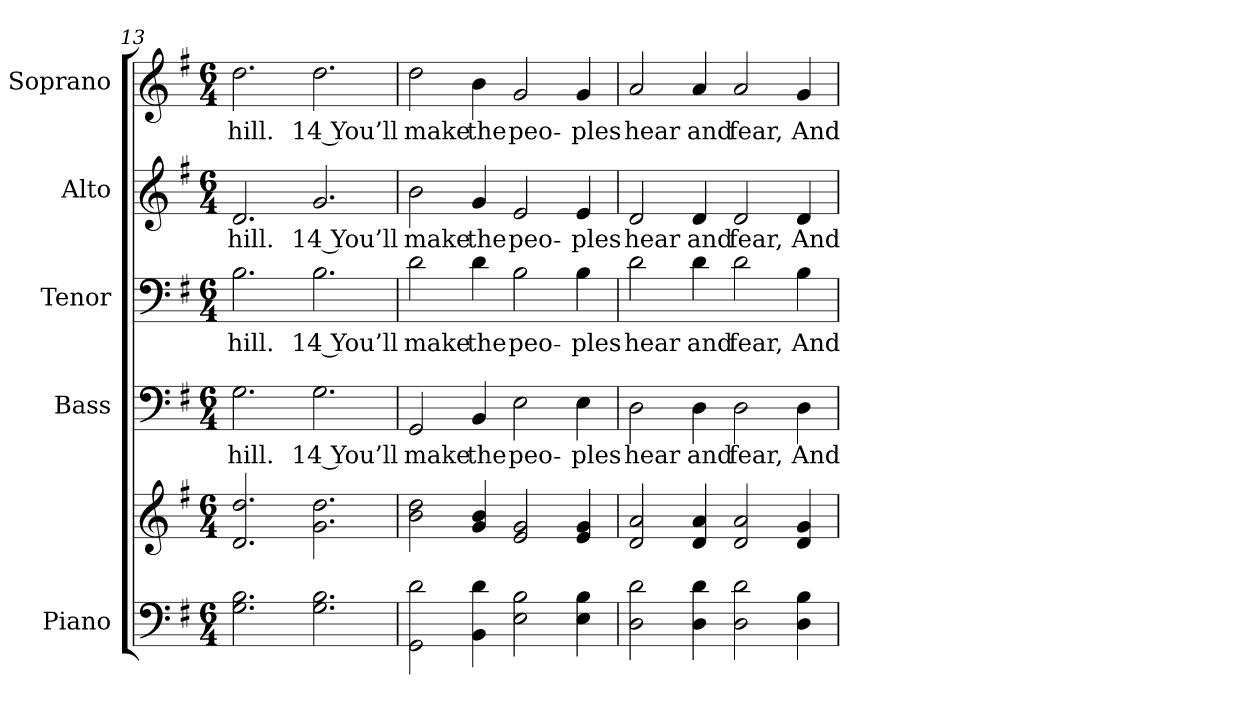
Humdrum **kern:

**kern	**kern	**kern	**text	**kern	**text	**kern	**text	**kern	**text
*part5	*part5	*part4	*part4	*part3	*part3	*part2	*part2	*part1	*part1
*staff6	*staff5	*staff4	*staff4	*staff3	*staff3	*staff2	*staff2	*staff1	*staff1
*I"Piano	*	*I"Bass	*	*I"Tenor	*	*I"Alto	*	*I"Soprano	*
*I'Pno.	*	*I'B.	*	*I'T.	*	*I'A.	*	*I'S.	*
!!LO:PB:g=z
*clefF4	*clefG2	*clefF4	*	*clefF4	*	*clefG2	*	*clefG2	*
*k[f#]	*k[f#]	*k[f#]	*	*k[f#]	*	*k[f#]	*	*k[f#]	*
*G:	*G:	*G:	*	*G:	*	*G:	*	*G:	*
*M6/4	*M6/4	*M6/4	*	*M6/4	*	*M6/4	*	*M6/4	*
=13	=13	=13	=13	=13	=13	=13	=13	=13	=13
!	!	!	!LO:LY:b:color=#000000	!	!	!	!	!	!
!	!	!	!	!	!LO:LY:b:color=#000000	!	!	!	!
!	!	!	!	!	!	!	!LO:LY:b:color=#000000	!	!
!	!	!	!	!	!	!	!	!	!LO:LY:b:color=#000000
2.Gi\ 2.Bi	2.di/ 2.ddi	2.Gi\	hill.	2.Bi\	hill.	2.di/	hill.	2.ddi\	hill.
!	!	!	!LO:LY:b:color=#000000	!	!	!	!	!	!
!	!	!	!	!	!LO:LY:b:color=#000000	!	!	!	!
!	!	!	!	!	!	!	!LO:LY:b:color=#000000	!	!
!	!	!	!	!	!	!	!	!	!LO:LY:b:color=#000000
2.Gi\ 2.Bi	2.gi\ 2.ddi	2.Gi\	14 You’ll	2.Bi\	14 You’ll	2.gi/	14 You’ll	2.ddi\	14 You’ll
=14	=14	=14	=14	=14	=14	=14	=14	=14	=14
!	!	!	!LO:LY:b:color=#000000	!	!	!	!	!	!
!	!	!	!	!	!LO:LY:b:color=#000000	!	!	!	!
!	!	!	!	!	!	!	!LO:LY:b:color=#000000	!	!
!	!	!	!	!	!	!	!	!	!LO:LY:b:color=#000000
2GGi\ 2di	2bi\ 2ddi	2GGi/	make	2di\	make	2bi\	make	2ddi\	make
!	!	!	!LO:LY:b:color=#000000	!	!	!	!	!	!
!	!	!	!	!	!LO:LY:b:color=#000000	!	!	!	!
!	!	!	!	!	!	!	!LO:LY:b:color=#000000	!	!
!	!	!	!	!	!	!	!	!	!LO:LY:b:color=#000000
4BBi\ 4di	4gi/ 4bi	4BBi/	the	4di\	the	4gi/	the	4bi\	the
!	!	!	!LO:LY:b:color=#000000	!	!	!	!	!	!
!	!	!	!	!	!LO:LY:b:color=#000000	!	!	!	!
!	!	!	!	!	!	!	!LO:LY:b:color=#000000	!	!
!	!	!	!	!	!	!	!	!	!LO:LY:b:color=#000000
2Ei\ 2Bi	2ei/ 2gi	2Ei\	peo-	2Bi\	peo-	2ei/	peo-	2gi/	peo-
!	!	!	!LO:LY:b:color=#000000	!	!	!	!	!	!
!	!	!	!	!	!LO:LY:b:color=#000000	!	!	!	!
!	!	!	!	!	!	!	!LO:LY:b:color=#000000	!	!
!	!	!	!	!	!	!	!	!	!LO:LY:b:color=#000000
4Ei\ 4Bi	4ei/ 4gi	4Ei\	-ples	4Bi\	-ples	4ei/	-ples	4gi/	-ples
=15	=15	=15	=15	=15	=15	=15	=15	=15	=15
!	!	!	!LO:LY:b:color=#000000	!	!	!	!	!	!
!	!	!	!	!	!LO:LY:b:color=#000000	!	!	!	!
!	!	!	!	!	!	!	!LO:LY:b:color=#000000	!	!
!	!	!	!	!	!	!	!	!	!LO:LY:b:color=#000000
2Di\ 2di	2di/ 2ai	2Di\	hear	2di\	hear	2di/	hear	2ai/	hear
!	!	!	!LO:LY:b:color=#000000	!	!	!	!	!	!
!	!	!	!	!	!LO:LY:b:color=#000000	!	!	!	!
!	!	!	!	!	!	!	!LO:LY:b:color=#000000	!	!
!	!	!	!	!	!	!	!	!	!LO:LY:b:color=#000000
4Di\ 4di	4di/ 4ai	4Di\	and	4di\	and	4di/	and	4ai/	and
!	!	!	!LO:LY:b:color=#000000	!	!	!	!	!	!
!	!	!	!	!	!LO:LY:b:color=#000000	!	!	!	!
!	!	!	!	!	!	!	!LO:LY:b:color=#000000	!	!
!	!	!	!	!	!	!	!	!	!LO:LY:b:color=#000000
2Di\ 2di	2di/ 2ai	2Di\	fear,	2di\	fear,	2di/	fear,	2ai/	fear,
!	!	!	!LO:LY:b:color=#000000	!	!	!	!	!	!
!	!	!	!	!	!LO:LY:b:color=#000000	!	!	!	!
!	!	!	!	!	!	!	!LO:LY:b:color=#000000	!	!
!	!	!	!	!	!	!	!	!	!LO:LY:b:color=#000000
4Di\ 4Bi	4di/ 4gi	4Di\	And	4Bi\	And	4di/	And	4gi/	And
=	=	=	=	=	=	=	=	=	=
*-	*-	*-	*-	*-	*-	*-	*-	*-	*-
